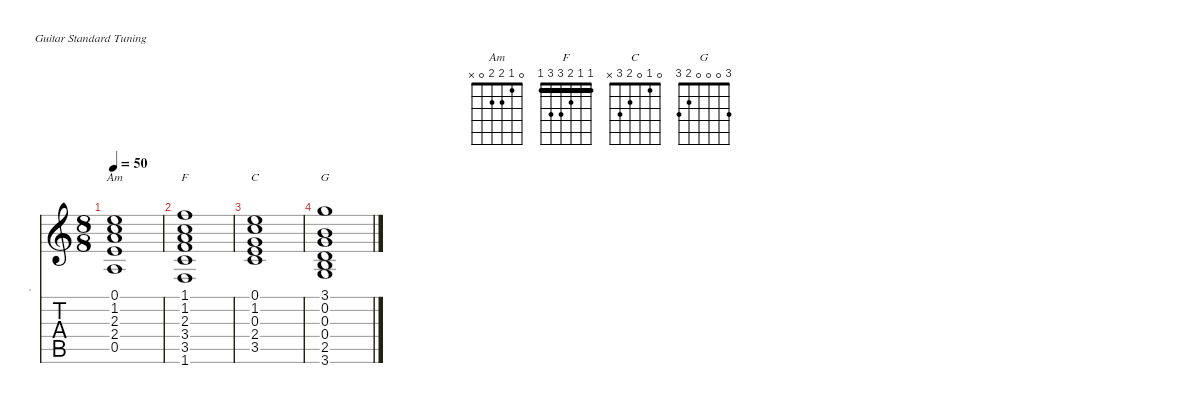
\defaultSystemsLayout 4
\hideDynamics
\bracketExtendMode nobrackets
\track ("Chords" ".") {defaultSystemsLayout 4 instrument acousticguitarsteel}
\staff {score tabs}
\tuning (E4 B3 G3 D3 A2 E2)
\chord ("Am" 0 1 2 2 0 x) {showfingering false}
\chord ("F" 1 1 2 3 3 1) {showfingering false barre (1 1)}
\chord ("C" 0 1 0 2 3 x) {showfingering false}
\chord ("G" 3 0 0 0 2 3) {showfingering false}
\ts (8 8)
\beaming (8 2 2 2 2)
\tempo 50
\clef g2
\ks c
(0.5 2.4 2.3 1.2 0.1).1{ch "Am" dy mf instrument acousticguitarsteel beam Up} |
(1.6 3.5 3.4 2.3 1.2 1.1).1{ch "F" beam Up} |
(3.5 2.4 0.3 1.2 0.1).1{ch "C" beam Up} |
(3.6 2.5 0.4 0.3 0.2 3.1).1{ch "G"}
